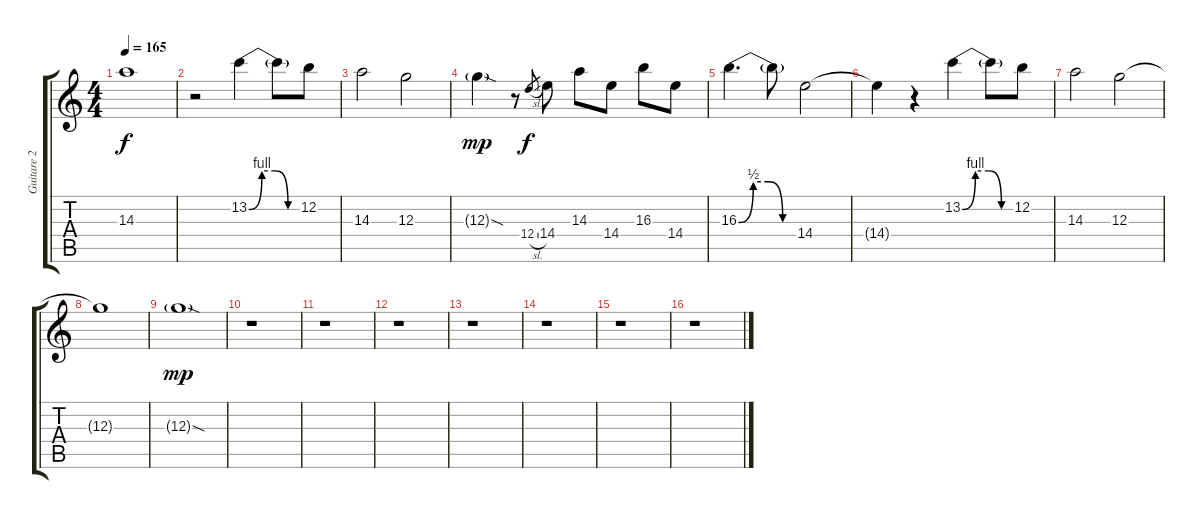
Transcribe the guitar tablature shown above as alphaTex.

\track ("Guitare 2" "Guitare 2") {instrument overdrivenguitar}
\staff {score tabs}
\tuning (E4 B3 G3 D3 A2 E2) {hide}
\ts (4 4)
\tempo 165
\clef g2
\ks c
14.3{t}.1{dy f} |
r.2 13.2{be (custom 0 0 15 4 30 4 45 0 60 0)}.4 13.2{t}.8 12.2.8 |
14.3.2 12.3.2 |
12.3{sod g}.4{dy mp} r.8 12.4{sl}.8{gr dy f} 14.4.8 14.3.8 14.4.8 16.3.8 14.4.8 |
16.3{be (custom 0 0 15 2 30 2 45 0 60 0)}.4{d} 16.3{t}.8 14.4.2 |
14.4{t}.4 r.4 13.2{be (custom 0 0 15 4 30 4 45 0 60 0)}.4 13.2{t}.8 12.2.8 |
14.3.2 12.3.2 |
12.3{t}.1 |
12.3{sod g}.1{dy mp} |
r.1 |
r.1 |
r.1 |
r.1 |
r.1 |
r.1 |
r.1
